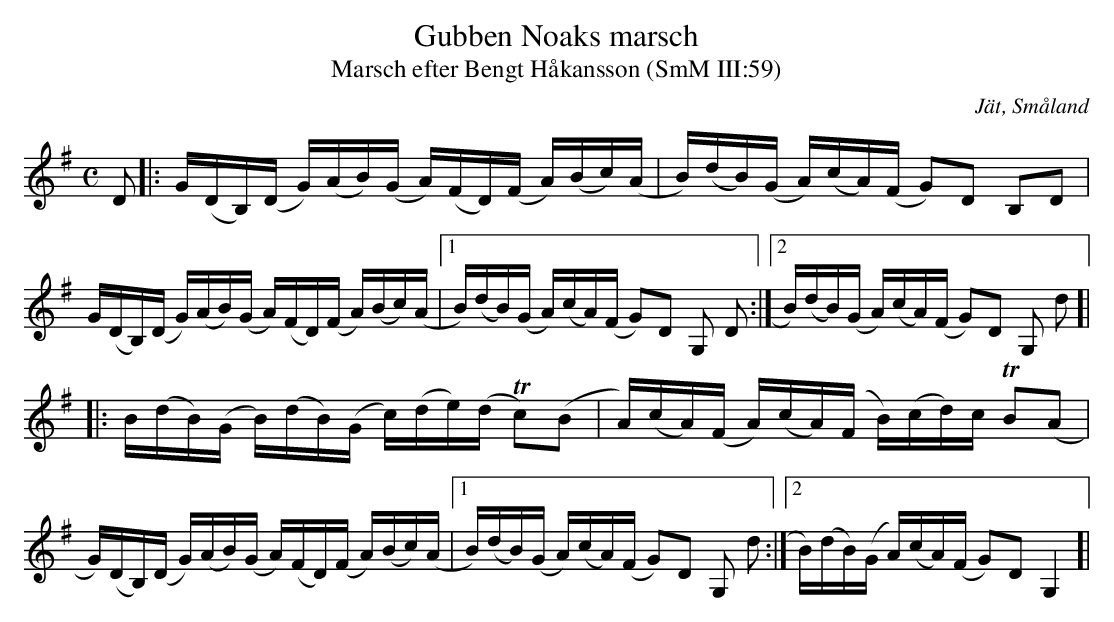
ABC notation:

X:1
T:Gubben Noaks marsch
T:Marsch efter Bengt Håkansson (SmM III:59)
O:Jät, Småland
M:C
L:1/16
K:G
D2|:G(DB,)(D G)(AB)(G A)(FD)(F A)(Bc)(A|B)(dB)(G A)(cA)(F G2)D2 B,2D2|
G(DB,)(D G)(AB)(G A)(FD)(F A)(Bc)(A|1B)(dB)(G A)(cA)(F G2)D2 G,2 D2:|2B)(dB)(G A)(cA)(F G2)D2 G,2 d2]|
|:B(dB)(G B)(dB)(G c)(de)(d Tc2)(B2|A)(cA)(F A)(cA)(F B)(cd)c TB2(A2|
G)(DB,)(D G)(AB)(G A)(FD)(F A)(Bc)(A|1B)(dB)(G A)(cA)(F G2)D2 G,2 d2:|2B)(dB)(G A)(cA)(F G2)D2 G,4]|
